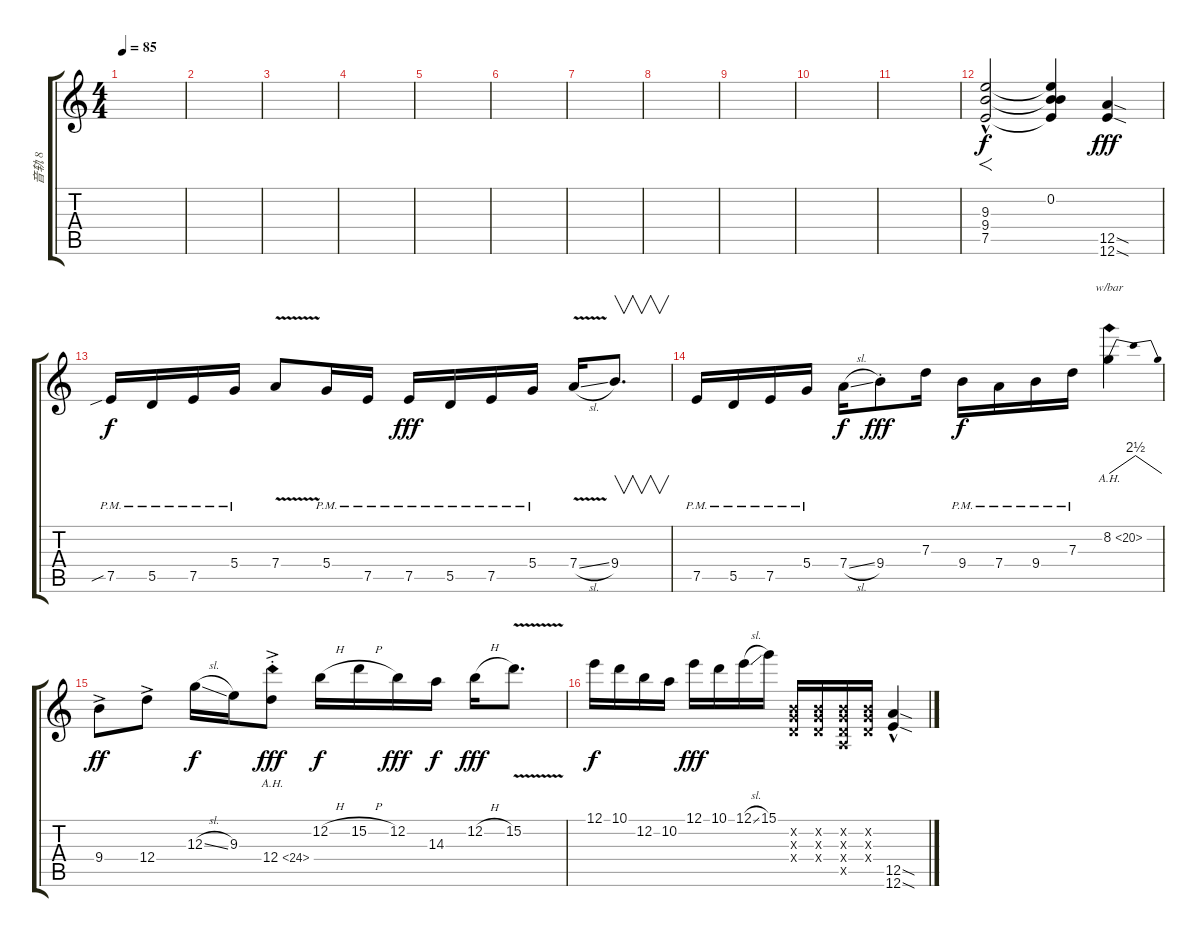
\track ("音轨 8" "音轨 8") {instrument distortionguitar}
\staff {score tabs}
\tuning (E4 B3 G3 D3 A2 E2) {hide}
\ts (4 4)
\tempo 85
\clef g2
\ks c
|
|
|
|
|
|
|
|
|
|
|
(9.3{hac} 9.4{hac} 7.5{hac}).2{f} (0.2 9.3{t} 9.4{t} 7.5{t}).4{dy f} (12.5{sod} 12.6{sod}).4{dy fff} |
7.5{sib pm}.16{dy f} 5.5{pm}.16 7.5{pm}.16 5.4{pm}.16 7.4{v}.8 5.4{pm}.16 7.5{pm}.16 7.5{pm}.16{dy fff} 5.5{pm}.16 7.5{pm}.16 5.4{pm}.16 7.4{v sl}.16 9.4.8{v d} |
7.5{pm}.16 5.5{pm}.16 7.5{pm}.16 5.4{pm}.16 7.4{sl}.16{dy f} 9.4{st}.8{dy fff} 7.3.16 9.4{pm}.16{dy f} 7.4{pm}.16 9.4{pm}.16 7.3{pm}.16 8.2{ah 12}.4{tbe (dip default 0 0 30 10 60 0)} |
9.4{ac}.8{dy ff} 12.4{ac}.8 12.3{sl}.16{dy f} 9.3.16 12.4{ah 12 ac st}.8{dy fff} 12.2{h}.16{dy f} 15.2{h}.16 12.2.16{dy fff} 14.3.16{dy f} 12.2{h}.16{dy fff} 15.2{v}.8{d} |
12.1.16{dy f} 10.1.16 12.2.16 10.2.16 12.1.16{dy fff} 10.1.16 12.1{sl}.16 15.1.16 (0.2{x} 0.3{x} 0.4{x}).16 (0.2{x} 0.3{x} 0.4{x}).16 (0.2{x} 0.3{x} 0.4{x} 0.5{x}).16 (0.2{x} 0.3{x} 0.4{x}).16 (12.5{sod hac} 12.6{sod hac}).4
